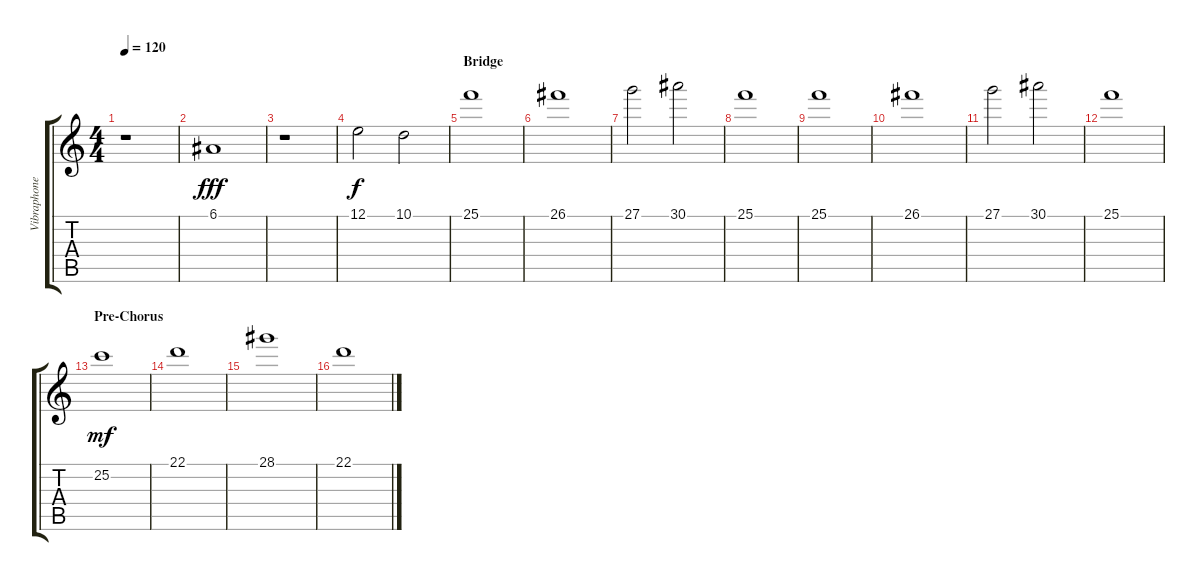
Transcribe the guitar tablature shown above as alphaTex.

\track ("Vibraphone" "Vibraphone") {instrument vibraphone}
\staff {score tabs}
\tuning (E4 B3 G3 D3 A2 E2) {hide}
\ts (4 4)
\tempo 120
\clef g2
\ks c
r.1{dy f} |
6.1.1{dy fff} |
r.1 |
12.1.2{dy f} 10.1.2 |
\section ("" "Bridge")
25.1.1{volume 8 instrument vibraphone} |
26.1.1 |
27.1.2 30.1.2 |
25.1.1 |
25.1.1{volume 8 instrument vibraphone} |
26.1.1 |
27.1.2 30.1.2 |
25.1.1 |
\section ("" "Pre-Chorus")
25.2.1{dy mf} |
22.1.1 |
28.1.1 |
22.1.1
